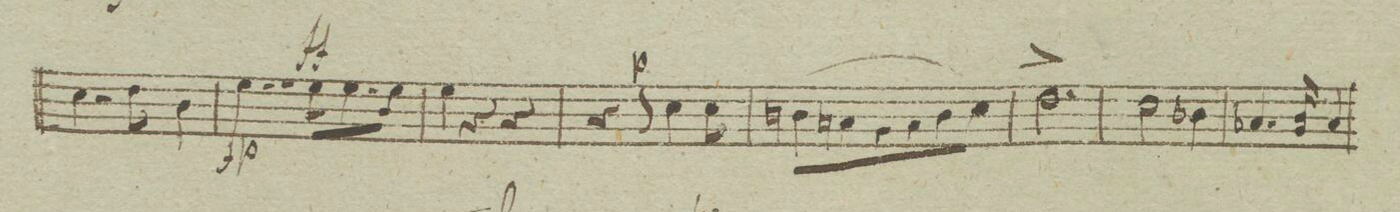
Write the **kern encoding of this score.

**kern	**dynam
*I"Violino. 1mo	*
*clefG2	*
*k[b-e-a-]	*
*M3/4	*
4.cc\	.
8dd\	.
4b-\	.
=44	=44
4..ee-\	fp
16ee-\KL	ff
8.ee-\	.
16ee-\Jk	.
=45	=45
4ee-\	.
4r	.
4r	.
=46	=46
4r	.
8r	p
4cc\	.
8cc\	.
=47	=47
2.ryy	.
=48	=48
(8bn\L	.
8an\	.
8g\	.
8a\	.
8b\	.
8cc\J)	.
=49	=49
2.dd^\	.
=50	=50
2cc\	.
4b-X\	.
=51	=51
4..a-X/	.
16g/ 16b-/	.
4a-/	.
=52	=52
*-	*-
